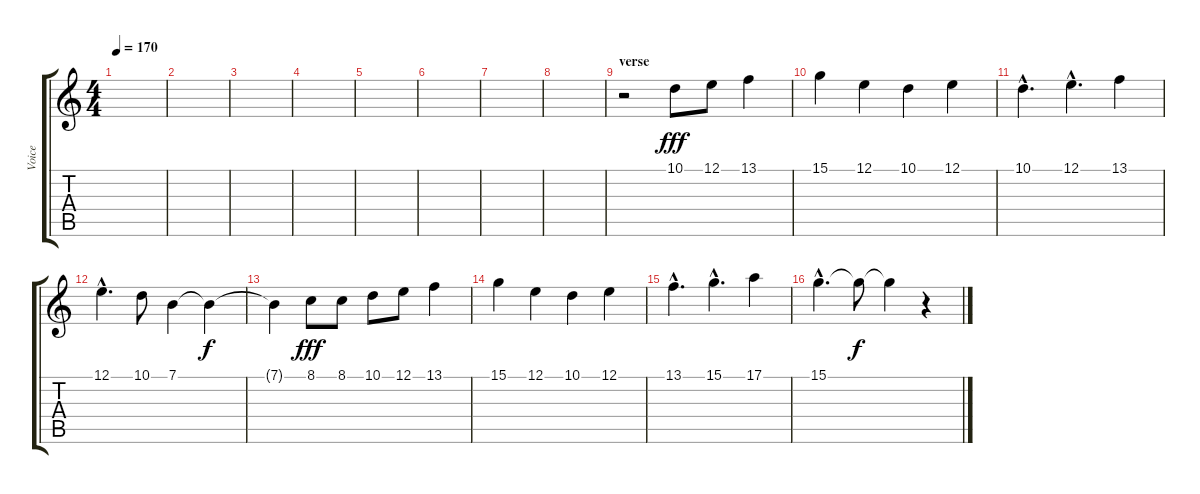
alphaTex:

\track ("Voice" "Voice") {instrument choiraahs}
\staff {score tabs}
\tuning (E4 B3 G3 D3 A2 E2) {hide}
\ts (4 4)
\tempo 170
\clef g2
\ks c
|
|
|
|
|
|
|
|
\section ("" "verse")
r.2 10.1.8{dy fff} 12.1.8 13.1.4 |
15.1.4 12.1.4 10.1.4 12.1.4 |
10.1{hac}.4{d} 12.1{hac}.4{d} 13.1.4 |
12.1{hac}.4{d} 10.1.8 7.1.4 7.1{t}.4{dy f} |
7.1{t}.4 8.1.8{dy fff} 8.1.8 10.1.8 12.1.8 13.1.4 |
15.1.4 12.1.4 10.1.4 12.1.4 |
13.1{hac}.4{d} 15.1{hac}.4{d} 17.1.4 |
15.1{hac}.4{d} 15.1{t}.8{dy f} 15.1{t}.4 r.4
